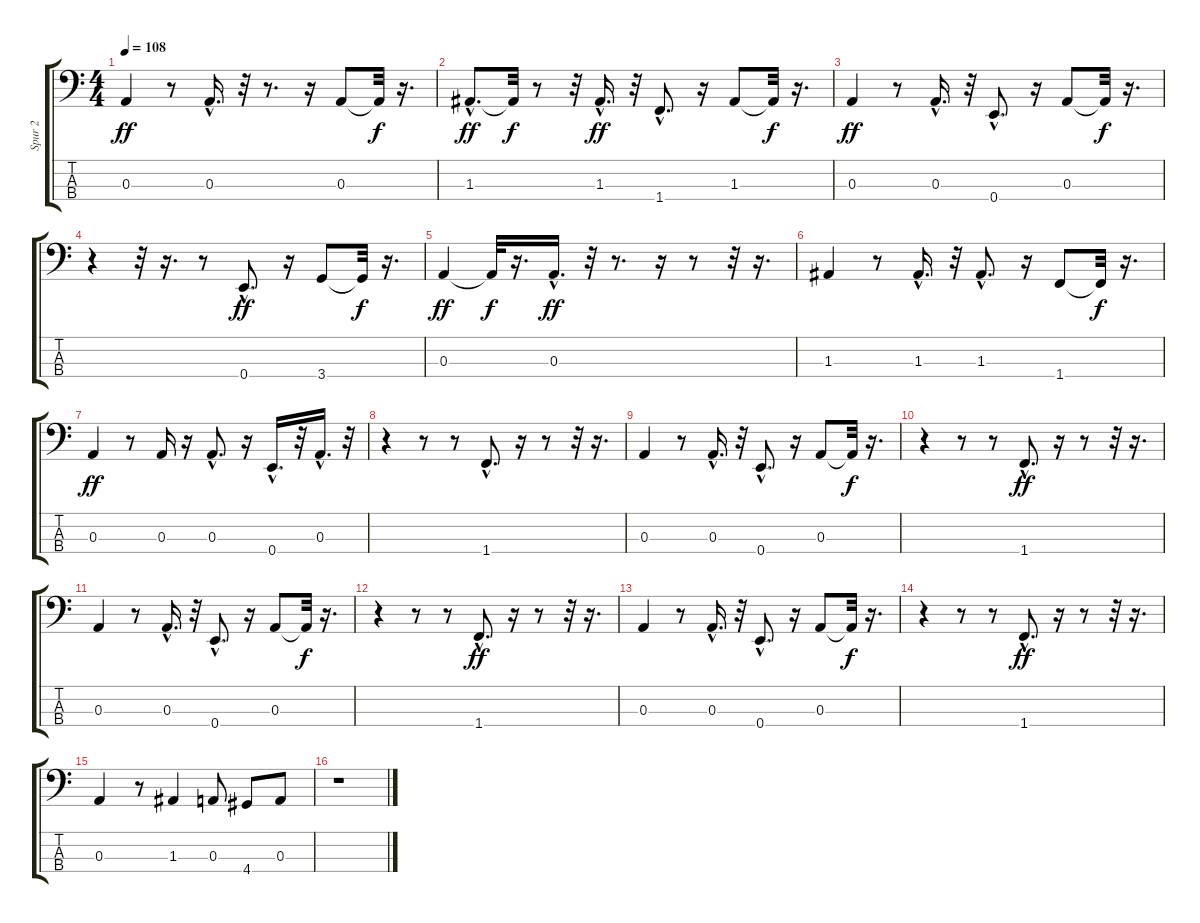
\track ("Spur 2" "Spur 2") {instrument synthbass1}
\staff {score tabs}
\tuning (G2 D2 A1 E1) {hide}
\ts (4 4)
\tempo 108
\clef f4
\ks c
0.3.4{dy ff} r.8 0.3{hac}.16{d} r.32 r.8{d} r.16 0.3.8 0.3{t}.32{dy f} r.16{d} |
1.3{hac}.8{d dy ff} 1.3{t}.32{dy f} r.8 r.32 1.3{hac}.16{d dy ff} r.32 1.4{hac}.8{d} r.16 1.3.8 1.3{t}.32{dy f} r.16{d} |
0.3.4{dy ff} r.8 0.3{hac}.16{d} r.32 0.4{hac}.8{d} r.16 0.3.8 0.3{t}.32{dy f} r.16{d} |
r.4 r.32 r.16{d} r.8 0.4{hac}.8{d dy ff} r.16 3.4.8 3.4{t}.32{dy f} r.16{d} |
0.3.4{dy ff} 0.3{t}.32{dy f} r.16{d} 0.3{hac}.16{d dy ff} r.32 r.8{d} r.16 r.8 r.32 r.16{d} |
1.3.4 r.8 1.3{hac}.16{d} r.32 1.3{hac}.8{d} r.16 1.4.8 1.4{t}.32{dy f} r.16{d} |
0.3.4{dy ff} r.8 0.3.16 r.16 0.3{hac}.8{d} r.16 0.4{hac}.16{d} r.32 0.3{hac}.16{d} r.32 |
r.4 r.8 r.8 1.4{hac}.8{d} r.16 r.8 r.32 r.16{d} |
0.3.4 r.8 0.3{hac}.16{d} r.32 0.4{hac}.8{d} r.16 0.3.8 0.3{t}.32{dy f} r.16{d} |
r.4 r.8 r.8 1.4{hac}.8{d dy ff} r.16 r.8 r.32 r.16{d} |
0.3.4 r.8 0.3{hac}.16{d} r.32 0.4{hac}.8{d} r.16 0.3.8 0.3{t}.32{dy f} r.16{d} |
r.4 r.8 r.8 1.4{hac}.8{d dy ff} r.16 r.8 r.32 r.16{d} |
0.3.4 r.8 0.3{hac}.16{d} r.32 0.4{hac}.8{d} r.16 0.3.8 0.3{t}.32{dy f} r.16{d} |
r.4 r.8 r.8 1.4{hac}.8{d dy ff} r.16 r.8 r.32 r.16{d} |
0.3.4 r.8 1.3.4 0.3.8 4.4.8 0.3.8 |
r.1
